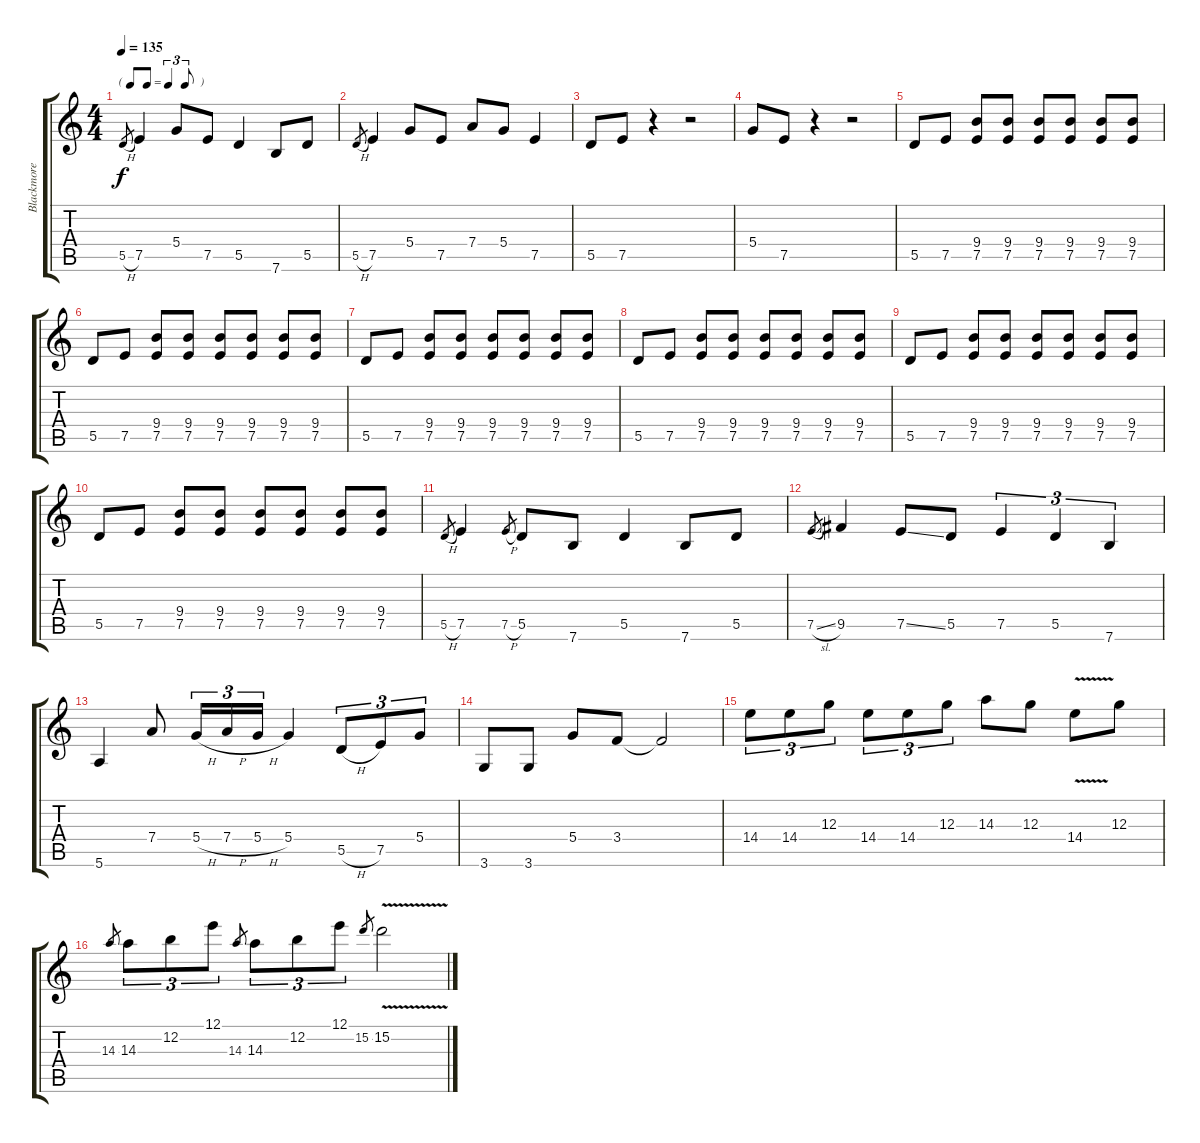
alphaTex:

\track ("Blackmore" "Blackmore") {instrument overdrivenguitar}
\staff {score tabs}
\tuning (E4 B3 G3 D3 A2 E2) {hide}
\ts (4 4)
\tf triplet8th
\tempo 135
\clef g2
\ks c
5.5{h}.8{gr dy f} 7.5.4 5.4.8 7.5.8 5.5.4 7.6.8 5.5.8 |
5.5{h}.8{gr} 7.5.4 5.4.8 7.5.8 7.4.8 5.4.8 7.5.4 |
5.5.8 7.5.8 r.4 r.2 |
5.4.8 7.5.8 r.4 r.2 |
5.5.8 7.5.8 (9.4 7.5).8 (9.4 7.5).8 (9.4 7.5).8 (9.4 7.5).8 (9.4 7.5).8 (9.4 7.5).8 |
5.5.8 7.5.8 (9.4 7.5).8 (9.4 7.5).8 (9.4 7.5).8 (9.4 7.5).8 (9.4 7.5).8 (9.4 7.5).8 |
5.5.8 7.5.8 (9.4 7.5).8 (9.4 7.5).8 (9.4 7.5).8 (9.4 7.5).8 (9.4 7.5).8 (9.4 7.5).8 |
5.5.8 7.5.8 (9.4 7.5).8 (9.4 7.5).8 (9.4 7.5).8 (9.4 7.5).8 (9.4 7.5).8 (9.4 7.5).8 |
5.5.8 7.5.8 (9.4 7.5).8 (9.4 7.5).8 (9.4 7.5).8 (9.4 7.5).8 (9.4 7.5).8 (9.4 7.5).8 |
5.5.8 7.5.8 (9.4 7.5).8 (9.4 7.5).8 (9.4 7.5).8 (9.4 7.5).8 (9.4 7.5).8 (9.4 7.5).8 |
5.5{h}.8{gr} 7.5.4 7.5{h}.8{gr} 5.5.8 7.6.8 5.5.4 7.6.8 5.5.8 |
7.5{sl}.8{gr} 9.5.4 7.5{ss}.8 5.5.8 7.5.4{tu (3 2)} 5.5.4{tu (3 2)} 7.6.4{tu (3 2)} |
5.6.4 7.4.8 5.4{h}.16{tu (3 2)} 7.4{h}.16{tu (3 2)} 5.4{h}.16{tu (3 2)} 5.4.4 5.5{h}.8{tu (3 2)} 7.5.8{tu (3 2)} 5.4.8{tu (3 2)} |
3.6.8 3.6.8 5.4.8 3.4.8 3.4{t}.2 |
14.4.8{tu (3 2)} 14.4.8{tu (3 2)} 12.3.8{tu (3 2)} 14.4.8{tu (3 2)} 14.4.8{tu (3 2)} 12.3.8{tu (3 2)} 14.3.8 12.3.8 14.4{v}.8 12.3.8 |
14.3.8{gr} 14.3.8{tu (3 2)} 12.2.8{tu (3 2)} 12.1.8{tu (3 2)} 14.3.8{gr} 14.3.8{tu (3 2)} 12.2.8{tu (3 2)} 12.1.8{tu (3 2)} 15.2.8{gr} 15.2{v}.2
